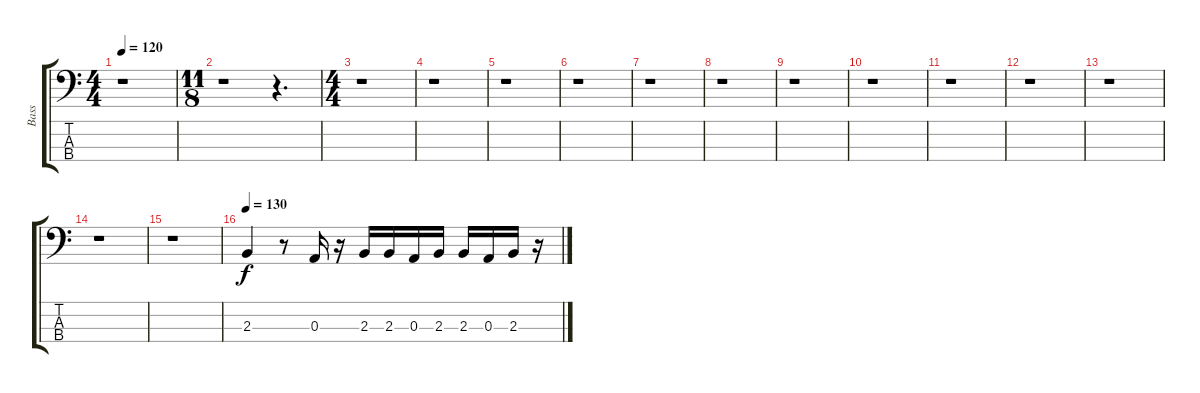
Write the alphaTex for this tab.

\track ("Bass" "Bass") {instrument electricbassfinger}
\staff {score tabs}
\tuning (G2 D2 A1 E1) {hide}
\ts (4 4)
\tempo 120
\clef f4
\ks c
r.1{dy f} |
\ts (11 8)
r.1 r.4{d} |
\ts (4 4)
r.1 |
r.1 |
r.1 |
r.1 |
r.1 |
r.1 |
r.1 |
r.1 |
r.1 |
r.1 |
r.1 |
r.1 |
r.1 |
\tempo 130
2.3.4 r.8 0.3.16 r.16 2.3.16 2.3.16 0.3.16 2.3.16 2.3.16 0.3.16 2.3.16 r.16
